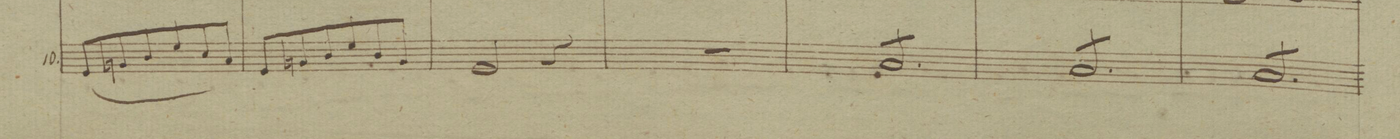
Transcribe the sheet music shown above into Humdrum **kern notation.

**kern	**fba	**dynam
*I"10.	*	*
*clefF4	*	*
*k[b-]	*	*
*M3/4	*	*
(8GG/L	.	.
8BBn/	.	.
8D/	.	.
8G/	.	.
8E/	.	.
8C/J)	.	.
=23	=23	=23
8GG/L	.	.
8BBn/	.	.
8D/	.	.
8G/	.	.
8D/	.	.
8BB/J	.	.
=24	=24	=24
2GG/	.	.
4r	.	.
=25	=25	=25
2.r	.	.
=26	=26	=26
*tremolo	*	*
8C/L	.	.
8C/	.	.
8C/	.	.
8C/	.	.
8C/	.	.
8C/J	.	.
=27	=27	=27
8C/L	.	.
8C/	.	.
8C/	.	.
8C/	.	.
8C/	.	.
8C/J	.	.
=28	=28	=28
8C/L	.	.
8C/	.	.
8C/	.	.
8C/	.	.
8C/	.	.
8C/J	.	.
=29	=29	=29
*-	*-	*-
